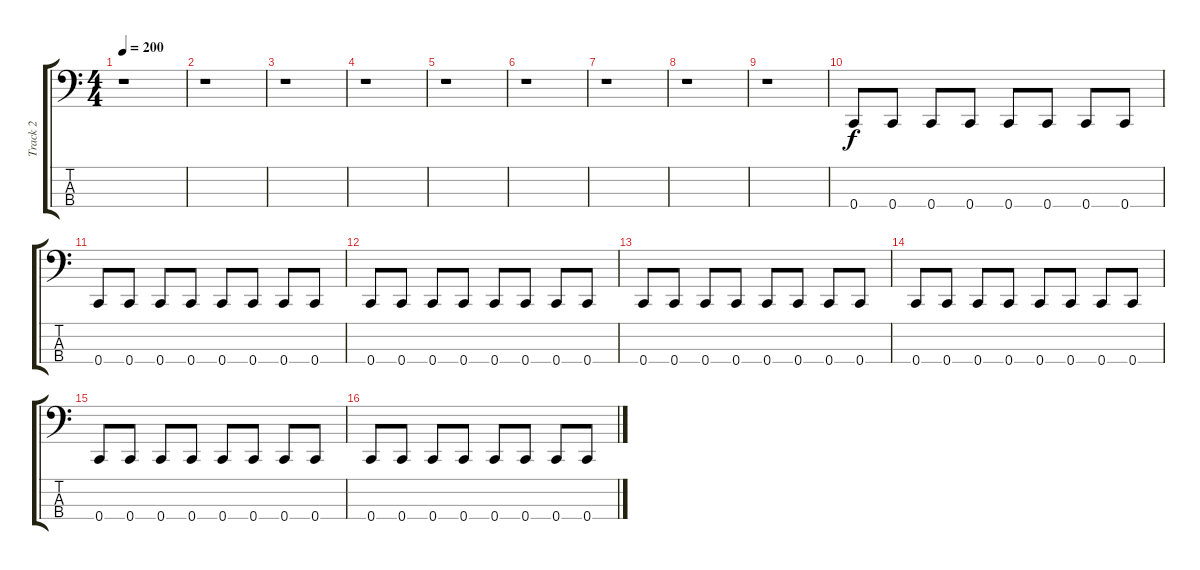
\track ("Track 2" "Track 2") {instrument electricbassfinger}
\staff {score tabs}
\tuning (F2 C2 G1 C1) {hide}
\ts (4 4)
\tempo 200
\clef f4
\ks c
r.1{dy f} |
r.1 |
r.1 |
r.1 |
r.1 |
r.1 |
r.1 |
r.1 |
r.1 |
0.4.8 0.4.8 0.4.8 0.4.8 0.4.8 0.4.8 0.4.8 0.4.8 |
0.4.8 0.4.8 0.4.8 0.4.8 0.4.8 0.4.8 0.4.8 0.4.8 |
0.4.8 0.4.8 0.4.8 0.4.8 0.4.8 0.4.8 0.4.8 0.4.8 |
0.4.8 0.4.8 0.4.8 0.4.8 0.4.8 0.4.8 0.4.8 0.4.8 |
0.4.8 0.4.8 0.4.8 0.4.8 0.4.8 0.4.8 0.4.8 0.4.8 |
0.4.8 0.4.8 0.4.8 0.4.8 0.4.8 0.4.8 0.4.8 0.4.8 |
0.4.8 0.4.8 0.4.8 0.4.8 0.4.8 0.4.8 0.4.8 0.4.8
